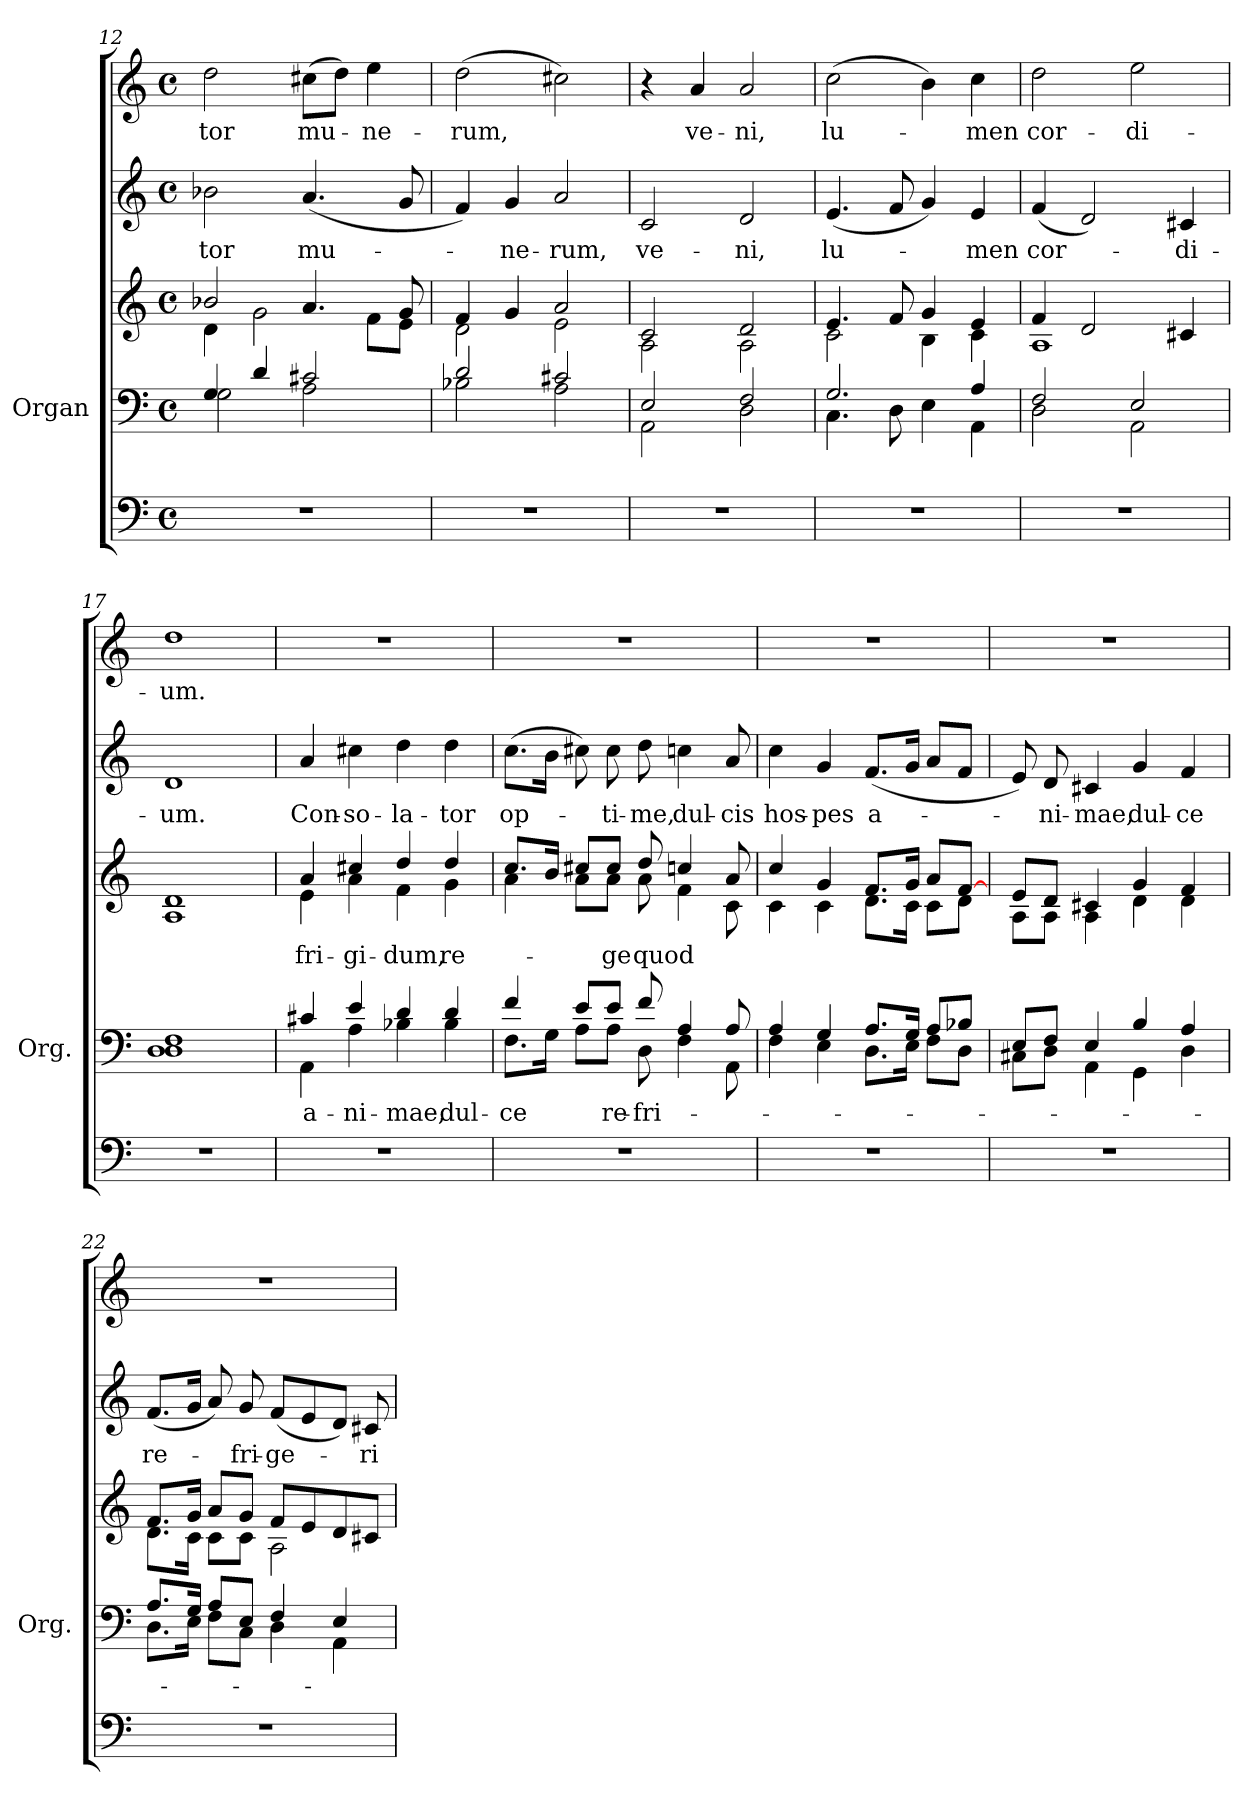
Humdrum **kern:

**kern	**kern	**text	**kern	**text	**kern	**text	**kern	**text
*part4	*part3	*part3	*part3	*part3	*part2	*part2	*part1	*part1
*staff5	*staff4	*staff4	*staff3	*staff3	*staff2	*staff2	*staff1	*staff1
*	*I"Organ	*	*	*	*	*	*	*
*	*I'Org.	*	*	*	*	*	*	*
*clefF4	*clefF4	*	*clefG2	*	*clefG2	*	*clefG2	*
*k[]	*k[]	*	*k[]	*	*k[]	*	*k[]	*
*C:	*C:	*	*C:	*	*C:	*	*C:	*
*M4/4	*M4/4	*	*M4/4	*	*M4/4	*	*M4/4	*
*met(c)	*met(c)	*	*met(c)	*	*met(c)	*	*met(c)	*
=12	=12	=12	=12	=12	=12	=12	=12	=12
*	*^	*	*^	*	*	*	*	*
!	!	!	!	!	!	!	!	!LO:LY:b	!	!LO:LY:b
1r	4G/	2G\	.	2b-X/	4d\	.	2b-X\	-tor	2dd\	-tor
.	4d/	.	.	.	2g\	.	.	.	.	.
!	!	!	!	!	!	!	!	!LO:LY:b	!	!LO:LY:b
.	2c#X/	2A\	.	4.a/	.	.	(<4.a/	mu-	(>8cc#X\L	mu-
.	.	.	.	.	.	.	.	.	8dd\J)	.
!	!	!	!	!	!	!	!	!	!	!LO:LY:b
.	.	.	.	.	8f\L	.	.	.	4ee\	-ne-
.	.	.	.	8g/	8e\J	.	8g/	.	.	.
!!LO:LB:g=z
=13	=13	=13	=13	=13	=13	=13	=13	=13	=13	=13
!	!	!	!	!	!	!	!	!	!	!LO:LY:b
1r	2d/	2B-X\	.	4f/	2d\	.	4f/)	.	(>2dd\	-rum,
!	!	!	!	!	!	!	!	!LO:LY:b	!	!
.	.	.	.	4g/	.	.	4g/	-ne-	.	.
!	!	!	!	!	!	!	!	!LO:LY:b	!	!
.	2c#X/	2A\	.	2a/	2e\	.	2a/	-rum,	2cc#X\)	.
=14	=14	=14	=14	=14	=14	=14	=14	=14	=14	=14
!	!	!	!	!	!	!	!	!LO:LY:b	!	!
1r	2E/	2AA\	.	2c/	2A\	.	2c/	ve-	4r	.
!	!	!	!	!	!	!	!	!	!	!LO:LY:b
.	.	.	.	.	.	.	.	.	4a/	ve-
!	!	!	!	!	!	!	!	!LO:LY:b	!	!LO:LY:b
.	2F/	2D\	.	2d/	2A\	.	2d/	-ni,	2a/	-ni,
=15	=15	=15	=15	=15	=15	=15	=15	=15	=15	=15
!	!	!	!	!	!	!	!	!LO:LY:b	!	!LO:LY:b
1r	2.G/	4.C\	.	4.e/	2c\	.	(<4.e/	lu-	(>2cc\	lu-
.	.	8D\	.	8f/	.	.	8f/	.	.	.
.	.	4E\	.	4g/	4B\	.	4g/)	.	4b\)	.
!	!	!	!	!	!	!	!	!LO:LY:b	!	!LO:LY:b
.	4A/	4AA\	.	4e/	4c\	.	4e/	-men	4cc\	-men
=16	=16	=16	=16	=16	=16	=16	=16	=16	=16	=16
!	!	!	!	!	!	!	!	!LO:LY:b	!	!LO:LY:b
1r	2F/	2D\	.	4f/	1A	.	(<4f/	cor-	2dd\	cor-
.	.	.	.	2d/	.	.	2d/)	.	.	.
!	!	!	!	!	!	!	!	!	!	!LO:LY:b
.	2E/	2AA\	.	.	.	.	.	.	2ee\	-di-
!	!	!	!	!	!	!	!	!LO:LY:b	!	!
.	.	.	.	4c#X/	.	.	4c#X/	-di-	.	.
=17	=17	=17	=17	=17	=17	=17	=17	=17	=17	=17
!	!	!	!	!	!	!	!	!LO:LY:b	!	!LO:LY:b
1r	1D 1F	1D	.	1d	1A	.	1d	-um.	1dd	-um.
=18	=18	=18	=18	=18	=18	=18	=18	=18	=18	=18
!	!	!	!LO:LY:b	!	!	!LO:LY:b	!	!LO:LY:b	!	!
1r	4c#X/	4AA\	-a-	4a/	4e\	fri-	4a/	Con-	1r	.
!	!	!	!LO:LY:b	!	!	!LO:LY:b	!	!LO:LY:b	!	!
.	4e/	4A\	-ni-	4cc#X/	4a\	-gi-	4cc#X\	-so-	.	.
!	!	!	!LO:LY:b	!	!	!LO:LY:b	!	!LO:LY:b	!	!
.	4d/	4B-X\	-mae,	4dd/	4f\	-dum,	4dd\	-la-	.	.
!	!	!	!LO:LY:b	!	!	!LO:LY:b	!	!LO:LY:b	!	!
.	4d/	4B-\	dul-	4dd/	4g\	re-	4dd\	-tor	.	.
!!LO:PB:g=z
=19	=19	=19	=19	=19	=19	=19	=19	=19	=19	=19
!	!	!	!LO:LY:b	!	!	!	!	!LO:LY:b	!	!
1r	4f/	8.F\L	ce	8.cc/L	4a\	.	(>8.cc\L	op-	1r	.
.	.	16G\Jk	.	16b/Jk	.	.	16b\Jk	.	.	.
.	8e/L	8A\L	.	8cc#X/L	8a\L	.	8cc#X\)	.	.	.
!	!	!	!LO:LY:b	!	!	!LO:LY:b	!	!LO:LY:b	!	!
.	8e/J	8A\J	re-	8cc#/J	8a\J	-ge	8cc#\	-ti-	.	.
!	!	!	!LO:LY:b	!	!	!LO:LY:b	!	!LO:LY:b	!	!
.	8f/	8D\	-fri-	8dd/	8a\	quod	8dd\	-me,	.	.
!	!	!	!	!	!	!	!	!LO:LY:b	!	!
.	4A/	4F\	.	4ccn/	4f\	.	4ccn\	dul-	.	.
!	!	!	!	!	!	!	!	!LO:LY:b	!	!
.	8A/	8AA\	.	8a/	8c\	.	8a/	-cis	.	.
=20	=20	=20	=20	=20	=20	=20	=20	=20	=20	=20
!	!	!	!	!	!	!	!	!LO:LY:b	!	!
1r	4A/	4F\	.	4cc/	4c\	.	4cc\	hos-	1r	.
!	!	!	!	!	!	!	!	!LO:LY:b	!	!
.	4G/	4E\	.	4g/	4c\	.	4g/	-pes	.	.
!	!	!	!	!	!	!	!	!LO:LY:b	!	!
.	8.A/L	8.D\L	.	8.f/L	8.d\L	.	(<8.f/L	a-	.	.
.	16G/Jk	16E\Jk	.	16g/Jk	16c\Jk	.	16g/Jk	.	.	.
.	8A/L	8F\L	.	8a/L	8c\L	.	8a/L	.	.	.
.	8B-X/J	8D\J	.	[>8f/J	8d\J	.	8f/J	.	.	.
=21	=21	=21	=21	=21	=21	=21	=21	=21	=21	=21
1r	8E/L	8C#X\L	.	8e/L	8A\L	.	8e/)	.	1r	.
!	!	!	!	!	!	!	!	!LO:LY:b	!	!
.	8F/J	8D\J	.	8d/J	8A\J	.	8d/	-ni-	.	.
!	!	!	!	!	!	!	!	!LO:LY:b	!	!
.	4E/	4AA\	.	4c#X/	4A\	.	4c#X/	-mae,	.	.
!	!	!	!	!	!	!	!	!LO:LY:b	!	!
.	4B/	4GG\	.	4g/	4d\	.	4g/	dul-	.	.
!	!	!	!	!	!	!	!	!LO:LY:b	!	!
.	4A/	4D\	.	4f/	4d\	.	4f/	-ce	.	.
=22	=22	=22	=22	=22	=22	=22	=22	=22	=22	=22
!	!	!	!	!	!	!	!	!LO:LY:b	!	!
1r	8.A/L	8.D\L	.	8.f/L	8.d\L	.	(<8.f/L	re-	1r	.
.	16G/Jk	16E\Jk	.	16g/Jk	16c\Jk	.	16g/Jk	.	.	.
.	8A/L	8F\L	.	8a/L	8c\L	.	8a/)	.	.	.
!	!	!	!	!	!	!	!	!LO:LY:b	!	!
.	8E/J	8C\J	.	8g/J	8c\J	.	8g/	-fri-	.	.
!	!	!	!	!	!	!	!	!LO:LY:b	!	!
.	4F/	4D\	.	8f/L	2A\	.	(<8f/L	-ge-	.	.
.	.	.	.	8e/	.	.	8e/	.	.	.
.	4E/	4AA\	.	8d/	.	.	8d/J)	.	.	.
!	!	!	!	!	!	!	!	!LO:LY:b	!	!
.	.	.	.	8c#X/J	.	.	8c#X/	-ri-	.	.
*	*v	*v	*	*	*	*	*	*	*	*
*	*	*	*v	*v	*	*	*	*	*
=	=	=	=	=	=	=	=	=
*-	*-	*-	*-	*-	*-	*-	*-	*-
